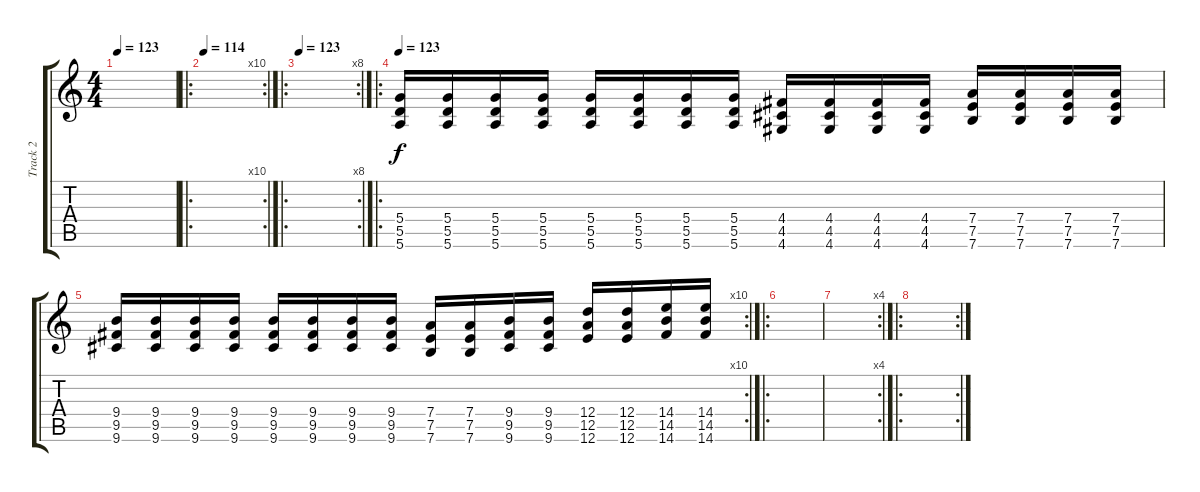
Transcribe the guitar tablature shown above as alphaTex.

\track ("Track 2" "Track 2") {instrument overdrivenguitar}
\staff {score tabs}
\tuning (E4 B3 G3 D3 A2 E2) {hide}
\ts (4 4)
\tempo 123
\clef g2
\ks c
|
\ro
\rc 10
\tempo 114
|
\ro
\rc 8
\tempo 123
|
\ro
\tempo 123
(5.4 5.5 5.6).16 (5.4 5.5 5.6).16 (5.4 5.5 5.6).16 (5.4 5.5 5.6).16 (5.4 5.5 5.6).16 (5.4 5.5 5.6).16 (5.4 5.5 5.6).16 (5.4 5.5 5.6).16 (4.4 4.5 4.6).16 (4.4 4.5 4.6).16 (4.4 4.5 4.6).16 (4.4 4.5 4.6).16 (7.4 7.5 7.6).16 (7.4 7.5 7.6).16 (7.4 7.5 7.6).16 (7.4 7.5 7.6).16 |
\rc 10
(9.4 9.5 9.6).16 (9.4 9.5 9.6).16 (9.4 9.5 9.6).16 (9.4 9.5 9.6).16 (9.4 9.5 9.6).16 (9.4 9.5 9.6).16 (9.4 9.5 9.6).16 (9.4 9.5 9.6).16 (7.4 7.5 7.6).16 (7.4 7.5 7.6).16 (9.4 9.5 9.6).16 (9.4 9.5 9.6).16 (12.4 12.5 12.6).16 (12.4 12.5 12.6).16 (14.4 14.5 14.6).16 (14.4 14.5 14.6).16 |
\ro
|
\rc 4
|
\ro
\rc 2
